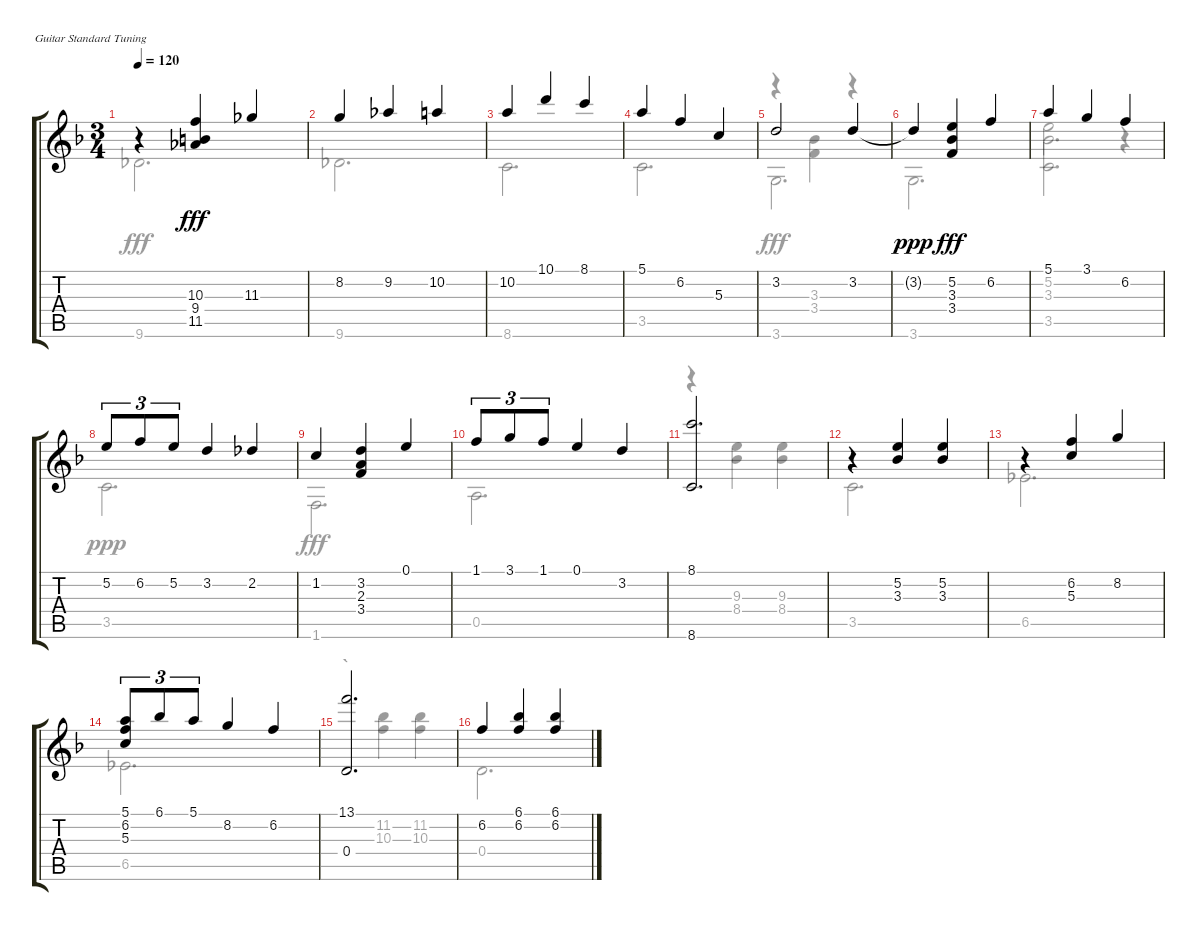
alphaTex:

\bracketExtendMode groupsimilarinstruments
\firstSystemTrackNameOrientation horizontal
\otherSystemsTrackNameOrientation horizontal
\track "" {instrument acousticguitarnylon}
\staff {score tabs}
\tuning (E4 B3 G3 D3 A2 E2)
\voice
\ts (3 4)
\tempo 120
\clef g2
\ks dminor
r.4{dy fff} (10.3 9.4 11.5).4 11.3.4 |
8.2.4 9.2.4 10.2.4 |
10.2.4 10.1.4 8.1.4 |
5.1.4 6.2.4 5.3.4 |
3.2.2 3.2.4 |
3.2{t}.4{dy ppp} (5.2 3.3 3.4).4{dy fff} 6.2.4 |
5.1.4 3.1.4 6.2.4 |
5.2.8{tu (3 2)} 6.2.8{tu (3 2)} 5.2.8{tu (3 2)} 3.2.4 2.2.4 |
1.2.4 (3.2 2.3 3.4).4 0.1.4 |
1.1.8{tu (3 2)} 3.1.8{tu (3 2)} 1.1.8{tu (3 2)} 0.1.4 3.2.4 |
(8.1 8.6).2{d} |
r.4 (5.2 3.3).4 (5.2 3.3).4 |
r.4 (6.2 5.3).4 8.2.4 |
(5.1 6.2 5.3).8{tu (3 2)} 6.1.8{tu (3 2)} 5.1.8{tu (3 2)} 8.2.4 6.2.4 |
(13.1 0.4).2{d} |
6.2.4 (6.1 6.2).4 (6.1 6.2).4
\voice
\clef g2
\ottava regular
\simile none
\ks dminor
9.6.2{d dy fff} |
9.6.2{d} |
8.6.2{d} |
3.5.2{d} |
r.4 (3.3 3.4).4 r.4 |
3.6.2{d} |
5.2.2 r.4 |
3.5.2{d dy ppp} |
1.6.2{d dy fff} |
0.5.2{d} |
r.4 (9.3 8.4).4 (9.3 8.4).4 |
3.5.2{d} |
6.5.2{d} |
6.5.2{d} |
r.4 (11.2 10.3).4 (11.2 10.3).4 |
0.4.2{d}
\voice
\clef g2
\ottava regular
\simile none
\ks dminor
|
|
|
|
3.6.2{d} |
|
(3.3 3.5).2{d} |
|
|
|
|
|
|
|
|
